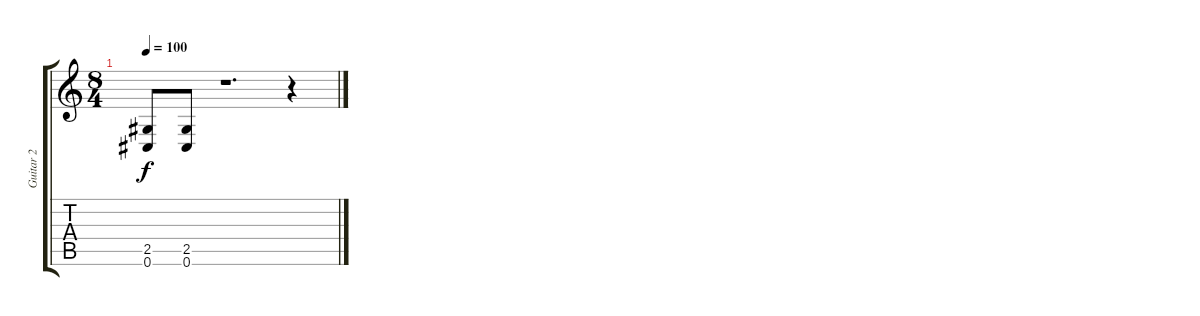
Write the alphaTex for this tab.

\track ("Guitar 2" "Guitar 2") {instrument distortionguitar}
\staff {score tabs}
\tuning (Db4 Ab3 E3 B2 Gb2 Db2) {hide}
\ts (8 4)
\tempo 100
\clef g2
\ks c
(2.5 0.6).8{dy f} (2.5 0.6).8 r.1{d} r.4
